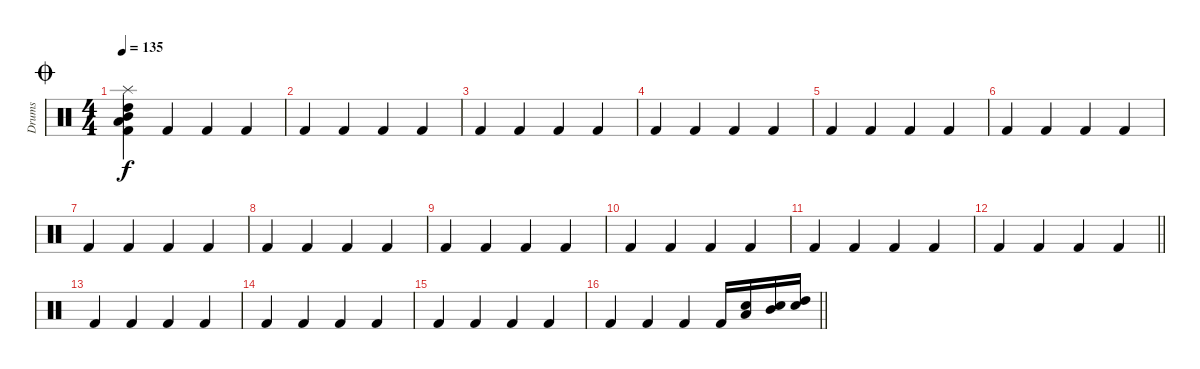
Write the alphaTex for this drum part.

\track ("Drums" "Drums") {instrument percussion}
\staff {score}
\articulation defaults
\ts (4 4)
\jump coda
\tempo 135
\clef neutral
\ks c
("Splash (hit)" "High Tom (hit)" "Mid Tom (hit)" "Low Tom (hit)" "Kick (hit) 2").4{dy f} "Kick (hit) 2".4 "Kick (hit) 2".4 "Kick (hit) 2".4 |
"Kick (hit) 2".4 "Kick (hit) 2".4 "Kick (hit) 2".4 "Kick (hit) 2".4 |
"Kick (hit) 2".4 "Kick (hit) 2".4 "Kick (hit) 2".4 "Kick (hit) 2".4 |
"Kick (hit) 2".4 "Kick (hit) 2".4 "Kick (hit) 2".4 "Kick (hit) 2".4 |
"Kick (hit) 2".4 "Kick (hit) 2".4 "Kick (hit) 2".4 "Kick (hit) 2".4 |
"Kick (hit) 2".4 "Kick (hit) 2".4 "Kick (hit) 2".4 "Kick (hit) 2".4 |
"Kick (hit) 2".4 "Kick (hit) 2".4 "Kick (hit) 2".4 "Kick (hit) 2".4 |
"Kick (hit) 2".4 "Kick (hit) 2".4 "Kick (hit) 2".4 "Kick (hit) 2".4 |
"Kick (hit) 2".4 "Kick (hit) 2".4 "Kick (hit) 2".4 "Kick (hit) 2".4 |
"Kick (hit) 2".4 "Kick (hit) 2".4 "Kick (hit) 2".4 "Kick (hit) 2".4 |
"Kick (hit) 2".4 "Kick (hit) 2".4 "Kick (hit) 2".4 "Kick (hit) 2".4 |
\barLineRight lightlight "Kick (hit) 2".4 "Kick (hit) 2".4 "Kick (hit) 2".4 "Kick (hit) 2".4
|
"Kick (hit) 2".4 "Kick (hit) 2".4 "Kick (hit) 2".4 "Kick (hit) 2".4 |
"Kick (hit) 2".4 "Kick (hit) 2".4 "Kick (hit) 2".4 "Kick (hit) 2".4 |
"Kick (hit) 2".4 "Kick (hit) 2".4 "Kick (hit) 2".4 "Kick (hit) 2".4 |
\barLineRight lightlight "Kick (hit) 2".4 "Kick (hit) 2".4 "Kick (hit) 2".4 "Kick (hit) 2".16
("Snare (hit) 2" "Low Tom (hit)").16 ("Snare (hit) 2" "Mid Tom (hit)").16 ("Snare (hit) 2" "High Tom (hit)").16
